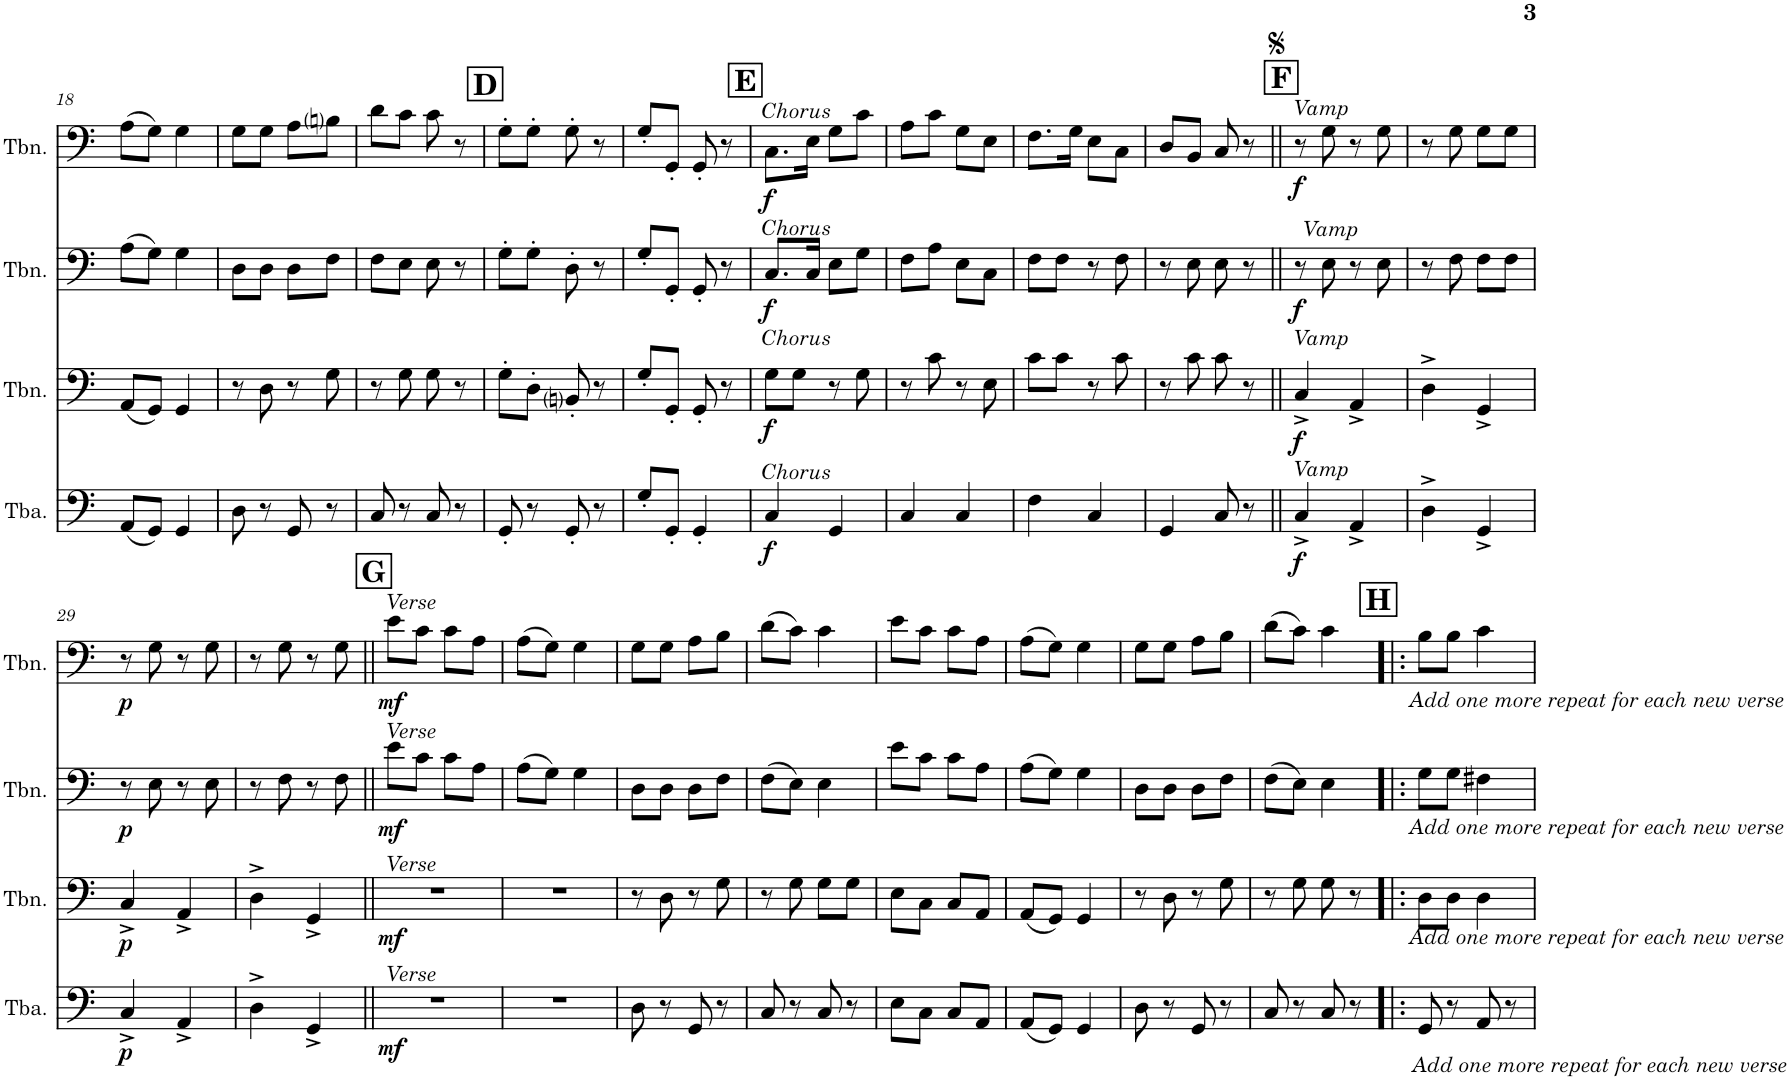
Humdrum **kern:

**kern	**dynam	**kern	**dynam	**kern	**dynam	**kern	**dynam
*part4	*part4	*part3	*part3	*part2	*part2	*part1	*part1
*staff4	*staff4	*staff3	*staff3	*staff2	*staff2	*staff1	*staff1
*I"Tuba	*	*I"Trombone	*	*I"Trombone	*	*I"Trombone	*
*I'Tba.	*	*I'Tbn.	*	*I'Tbn.	*	*I'Tbn.	*
!!LO:PB:g=z
*clefF4	*	*clefF4	*	*clefF4	*	*clefF4	*
*k[]	*	*k[]	*	*k[]	*	*k[]	*
*M2/4	*	*M2/4	*	*M2/4	*	*M2/4	*
=18	=18	=18	=18	=18	=18	=18	=18
(8AA/L	.	(8AA/L	.	(8A\L	.	(8A\L	.
8GG/J)	.	8GG/J)	.	8G\J)	.	8G\J)	.
4GG/	.	4GG/	.	4G\	.	4G\	.
=19	=19	=19	=19	=19	=19	=19	=19
8D\	.	8r	.	8D\L	.	8G\L	.
8r	.	8D\	.	8D\J	.	8G\J	.
8GG/	.	8r	.	8D\L	.	8A\L	.
8r	.	8G\	.	8F\J	.	8Bni\J	.
=20	=20	=20	=20	=20	=20	=20	=20
8C/	.	8r	.	8F\L	.	8d\L	.
8r	.	8G\	.	8E\J	.	8c\J	.
8C/	.	8G\	.	8E\	.	8c\	.
8r	.	8r	.	8r	.	8r	.
!!LO:REH:place=s1:a:B:cj:fs=14:t=D
=21	=21	=21	=21	=21	=21	=21	=21
8GG'/	.	8G'\L	.	8G'\L	.	8G'\L	.
8r	.	8D'\J	.	8G'\J	.	8G'\J	.
8GG'/	.	8BBni'/	.	8D'\	.	8G'\	.
8r	.	8r	.	8r	.	8r	.
=22	=22	=22	=22	=22	=22	=22	=22
8G'/L	.	8G'/L	.	8G'/L	.	8G'/L	.
8GG'/J	.	8GG'/J	.	8GG'/J	.	8GG'/J	.
4GG'/	.	8GG'/	.	8GG'/	.	8GG'/	.
.	.	8r	.	8r	.	8r	.
!!LO:REH:place=s1:a:B:cj:fs=14:t=E
=23	=23	=23	=23	=23	=23	=23	=23
!	!	!	!	!	!	!LO:TX:a:i:t=Chorus	!
!	!	!	!	!LO:TX:a:i:t=Chorus	!	!	!
!	!	!LO:TX:a:i:t=Chorus	!	!	!	!	!
!LO:TX:a:i:t=Chorus	!	!	!	!	!	!	!
!	!LO:DY:b	!	!LO:DY:b	!	!LO:DY:b	!	!LO:DY:b
4C/	f	8G\L	f	8.C/L	f	8.C\L	f
.	.	8G\J	.	.	.	.	.
.	.	.	.	16C/Jk	.	16E\Jk	.
4GG/	.	8r	.	8E\L	.	8G\L	.
.	.	8G\	.	8G\J	.	8c\J	.
=24	=24	=24	=24	=24	=24	=24	=24
4C/	.	8r	.	8F\L	.	8A\L	.
.	.	8c\	.	8A\J	.	8c\J	.
4C/	.	8r	.	8E\L	.	8G\L	.
.	.	8E\	.	8C\J	.	8E\J	.
=25	=25	=25	=25	=25	=25	=25	=25
4F\	.	8c\L	.	8F\L	.	8.F\L	.
.	.	8c\J	.	8F\J	.	.	.
.	.	.	.	.	.	16G\Jk	.
4C/	.	8r	.	8r	.	8E\L	.
.	.	8c\	.	8F\	.	8C\J	.
=26	=26	=26	=26	=26	=26	=26	=26
4GG/	.	8r	.	8r	.	8D/L	.
.	.	8c\	.	8E\	.	8BB/J	.
8C/	.	8c\	.	8E\	.	8C/	.
8r	.	8r	.	8r	.	8r	.
!!LO:REH:place=s1:a:B:cj:fs=14:t=F
=27||	=27||	=27||	=27||	=27||	=27||	=27||	=27||
!	!	!	!	!	!	!LO:TX:a:i:t=Vamp	!
!	!	!	!	!LO:TX:a:i:t=Vamp	!	!	!
!	!	!LO:TX:a:i:t=Vamp	!	!	!	!	!
!LO:TX:a:i:t=Vamp	!	!	!	!	!	!	!
!	!LO:DY:b	!	!LO:DY:b	!	!LO:DY:b	!	!LO:DY:b
4C^/	f	4C^/	f	8r	f	8r	f
.	.	.	.	8E\	.	8G\	.
4AA^/	.	4AA^/	.	8r	.	8r	.
.	.	.	.	8E\	.	8G\	.
=28	=28	=28	=28	=28	=28	=28	=28
4D^\	.	4D^\	.	8r	.	8r	.
.	.	.	.	8F\	.	8G\	.
4GG^/	.	4GG^/	.	8F\L	.	8G\L	.
.	.	.	.	8F\J	.	8G\J	.
!!LO:LB:g=z
=29	=29	=29	=29	=29	=29	=29	=29
!	!LO:DY:b	!	!LO:DY:b	!	!LO:DY:b	!	!LO:DY:b
4C^/	p	4C^/	p	8r	p	8r	p
.	.	.	.	8E\	.	8G\	.
4AA^/	.	4AA^/	.	8r	.	8r	.
.	.	.	.	8E\	.	8G\	.
=30	=30	=30	=30	=30	=30	=30	=30
4D^\	.	4D^\	.	8r	.	8r	.
.	.	.	.	8F\	.	8G\	.
4GG^/	.	4GG^/	.	8r	.	8r	.
.	.	.	.	8F\	.	8G\	.
!!LO:REH:place=s1:a:B:cj:fs=14:t=G
=31||	=31||	=31||	=31||	=31||	=31||	=31||	=31||
!	!	!	!	!	!	!LO:TX:a:i:t=Verse	!
!	!	!	!	!LO:TX:a:i:t=Verse	!	!	!
!	!	!LO:TX:a:i:t=Verse	!	!	!	!	!
!LO:TX:a:i:t=Verse	!	!	!	!	!	!	!
!	!LO:DY:b	!	!LO:DY:b	!	!LO:DY:b	!	!LO:DY:b
2r	mf	2r	mf	8e\L	mf	8e\L	mf
.	.	.	.	8c\J	.	8c\J	.
.	.	.	.	8c\L	.	8c\L	.
.	.	.	.	8A\J	.	8A\J	.
=32	=32	=32	=32	=32	=32	=32	=32
2r	.	2r	.	(8A\L	.	(8A\L	.
.	.	.	.	8G\J)	.	8G\J)	.
.	.	.	.	4G\	.	4G\	.
=33	=33	=33	=33	=33	=33	=33	=33
8D\	.	8r	.	8D\L	.	8G\L	.
8r	.	8D\	.	8D\J	.	8G\J	.
8GG/	.	8r	.	8D\L	.	8A\L	.
8r	.	8G\	.	8F\J	.	8B\J	.
=34	=34	=34	=34	=34	=34	=34	=34
8C/	.	8r	.	(8F\L	.	(8d\L	.
8r	.	8G\	.	8E\J)	.	8c\J)	.
8C/	.	8G\L	.	4E\	.	4c\	.
8r	.	8G\J	.	.	.	.	.
=35	=35	=35	=35	=35	=35	=35	=35
8E\L	.	8E\L	.	8e\L	.	8e\L	.
8C\J	.	8C\J	.	8c\J	.	8c\J	.
8C/L	.	8C/L	.	8c\L	.	8c\L	.
8AA/J	.	8AA/J	.	8A\J	.	8A\J	.
=36	=36	=36	=36	=36	=36	=36	=36
(8AA/L	.	(8AA/L	.	(8A\L	.	(8A\L	.
8GG/J)	.	8GG/J)	.	8G\J)	.	8G\J)	.
4GG/	.	4GG/	.	4G\	.	4G\	.
=37	=37	=37	=37	=37	=37	=37	=37
8D\	.	8r	.	8D\L	.	8G\L	.
8r	.	8D\	.	8D\J	.	8G\J	.
8GG/	.	8r	.	8D\L	.	8A\L	.
8r	.	8G\	.	8F\J	.	8B\J	.
=38	=38	=38	=38	=38	=38	=38	=38
8C/	.	8r	.	(8F\L	.	(8d\L	.
8r	.	8G\	.	8E\J)	.	8c\J)	.
8C/	.	8G\	.	4E\	.	4c\	.
8r	.	8r	.	.	.	.	.
!!LO:REH:place=s1:a:B:cj:fs=14:t=H
=39!|:	=39!|:	=39!|:	=39!|:	=39!|:	=39!|:	=39!|:	=39!|:
!	!	!	!	!	!	!LO:TX:b:i:t=Add one more repeat for each new verse	!
!	!	!	!	!LO:TX:b:i:t=Add one more repeat for each new verse	!	!	!
!	!	!LO:TX:b:i:t=Add one more repeat for each new verse	!	!	!	!	!
!LO:TX:b:i:t=Add one more repeat for each new verse	!	!	!	!	!	!	!
8GG/	.	8D\L	.	8G\L	.	8B\L	.
8r	.	8D\J	.	8G\J	.	8B\J	.
8AA/	.	4D\	.	4F#X\	.	4c\	.
8r	.	.	.	.	.	.	.
=	=	=	=	=	=	=	=
*-	*-	*-	*-	*-	*-	*-	*-
